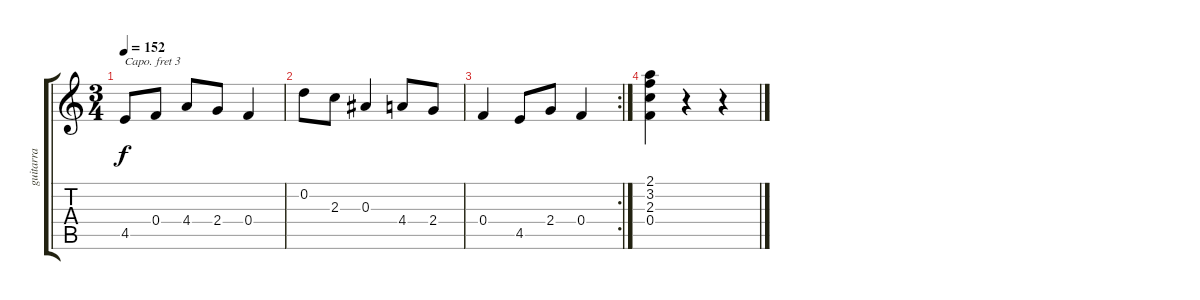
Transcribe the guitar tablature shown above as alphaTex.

\track ("guitarra" "guitarra") {instrument acousticguitarnylon}
\staff {score tabs}
\capo 3
\tuning (E4 B3 G3 D3 A2 E2) {hide}
\ts (3 4)
\tempo 152
\clef g2
\ks c
4.5.8{dy f} 0.4.8 4.4.8 2.4.8 0.4.4 |
0.2.8 2.3.8 0.3.4 4.4.8 2.4.8 |
\rc 2
0.4.4 4.5.8 2.4.8 0.4.4 |
(2.1 3.2 2.3 0.4).4 r.4 r.4
